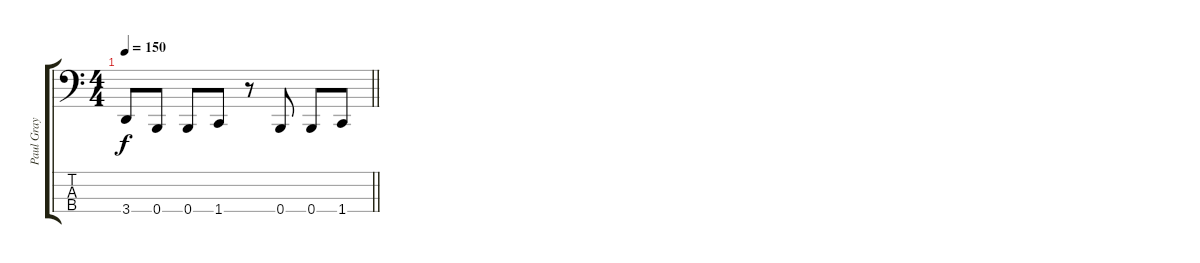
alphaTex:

\track ("Paul Gray" "Paul Gray") {instrument electricbasspick}
\staff {score tabs}
\tuning (E2 B1 Gb1 B0) {hide}
\ts (4 4)
\tempo 150
\clef f4
\barLineRight lightlight
\ks c
3.4{t}.8{dy f} 0.4.8 0.4.8 1.4.8 r.8 0.4.8 0.4.8 1.4.8
